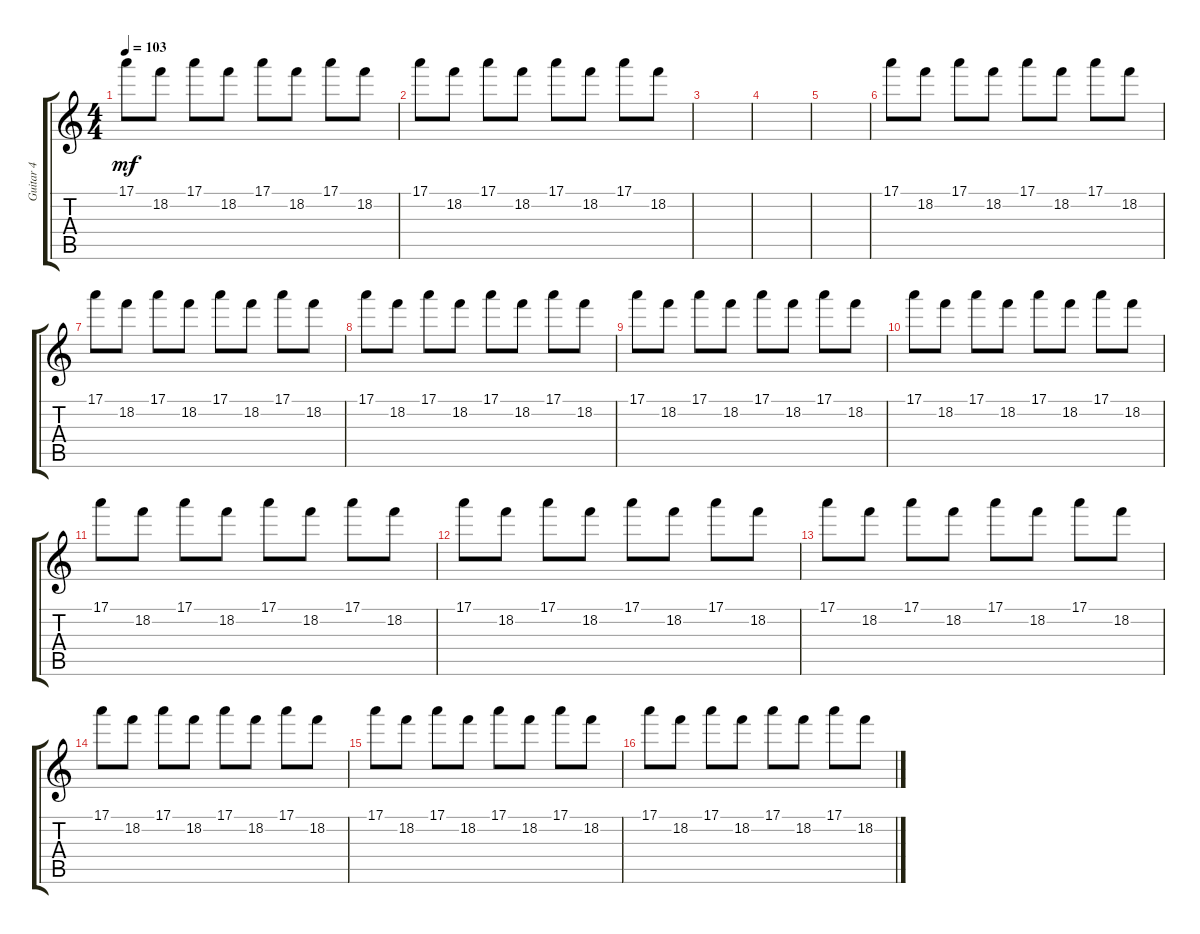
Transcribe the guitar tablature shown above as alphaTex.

\track ("Guitar 4" "Guitar 4") {instrument acousticguitarsteel}
\staff {score tabs}
\tuning (E4 B3 G3 D3 A2 E2) {hide}
\ts (4 4)
\tempo 103
\clef g2
\ks c
17.1.8{dy mf} 18.2.8 17.1.8 18.2.8 17.1.8 18.2.8 17.1.8 18.2.8 |
17.1.8 18.2.8 17.1.8 18.2.8 17.1.8 18.2.8 17.1.8 18.2.8 |
|
|
|
17.1.8 18.2.8 17.1.8 18.2.8 17.1.8 18.2.8 17.1.8 18.2.8 |
17.1.8 18.2.8 17.1.8 18.2.8 17.1.8 18.2.8 17.1.8 18.2.8 |
17.1.8 18.2.8 17.1.8 18.2.8 17.1.8 18.2.8 17.1.8 18.2.8 |
17.1.8 18.2.8 17.1.8 18.2.8 17.1.8 18.2.8 17.1.8 18.2.8 |
17.1.8 18.2.8 17.1.8 18.2.8 17.1.8 18.2.8 17.1.8 18.2.8 |
17.1.8 18.2.8 17.1.8 18.2.8 17.1.8 18.2.8 17.1.8 18.2.8 |
17.1.8 18.2.8 17.1.8 18.2.8 17.1.8 18.2.8 17.1.8 18.2.8 |
17.1.8 18.2.8 17.1.8 18.2.8 17.1.8 18.2.8 17.1.8 18.2.8 |
17.1.8 18.2.8 17.1.8 18.2.8 17.1.8 18.2.8 17.1.8 18.2.8 |
17.1.8 18.2.8 17.1.8 18.2.8 17.1.8 18.2.8 17.1.8 18.2.8 |
17.1.8{volume 5} 18.2.8 17.1.8 18.2.8 17.1.8 18.2.8 17.1.8 18.2.8
